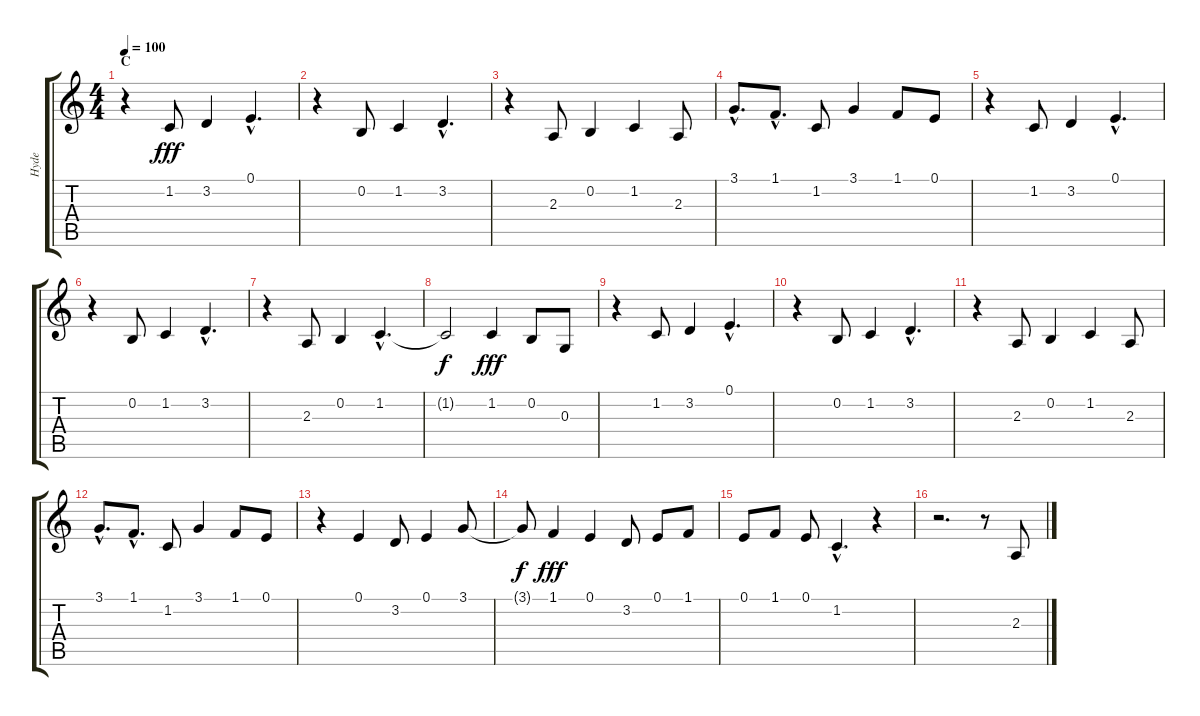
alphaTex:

\track ("Hyde" "Hyde") {instrument clarinet}
\staff {score tabs}
\tuning (E4 B3 G3 D3 A2 E2) {hide}
\ts (4 4)
\section ("" "C")
\tempo 100
\clef g2
\ks c
r.4{dy fff} 1.2.8 3.2.4 0.1{hac}.4{d} |
r.4 0.2.8 1.2.4 3.2{hac}.4{d} |
r.4 2.3.8 0.2.4 1.2.4 2.3.8 |
3.1{hac}.8{d} 1.1{hac}.8{d} 1.2.8 3.1.4 1.1.8 0.1.8 |
r.4 1.2.8 3.2.4 0.1{hac}.4{d} |
r.4 0.2.8 1.2.4 3.2{hac}.4{d} |
r.4 2.3.8 0.2.4 1.2{hac}.4{d} |
1.2{t}.2{dy f} 1.2.4{dy fff} 0.2.8 0.3.8 |
r.4 1.2.8 3.2.4 0.1{hac}.4{d} |
r.4 0.2.8 1.2.4 3.2{hac}.4{d} |
r.4 2.3.8 0.2.4 1.2.4 2.3.8 |
3.1{hac}.8{d} 1.1{hac}.8{d} 1.2.8 3.1.4 1.1.8 0.1.8 |
r.4 0.1.4 3.2.8 0.1.4 3.1.8 |
3.1{t}.8{dy f} 1.1.4{dy fff} 0.1.4 3.2.8 0.1.8 1.1.8 |
0.1.8 1.1.8 0.1.8 1.2{hac}.4{d} r.4 |
r.2{d} r.8 2.3.8
